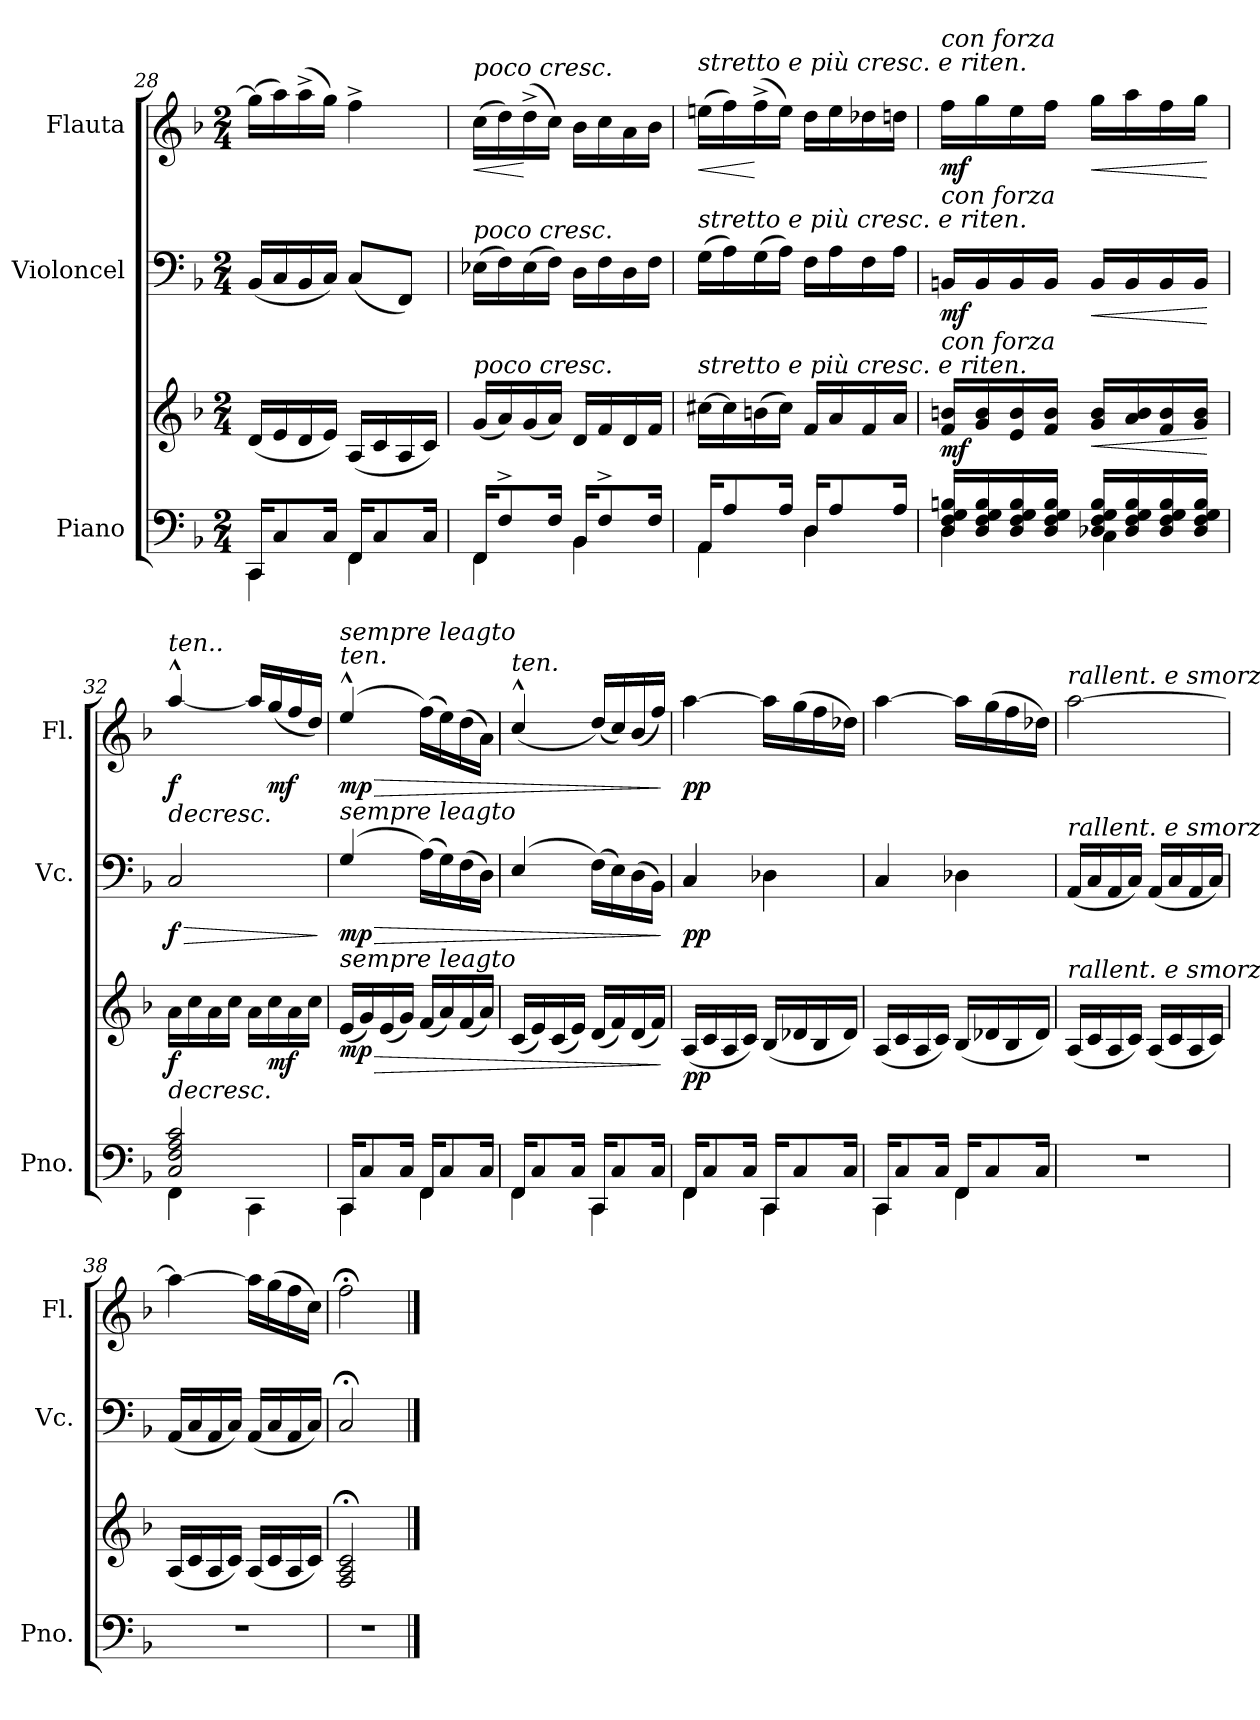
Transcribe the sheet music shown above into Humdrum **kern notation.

**kern	**kern	**dynam	**kern	**dynam	**kern	**dynam
*part3	*part3	*part3	*part2	*part2	*part1	*part1
*staff4	*staff3	*staff3/4	*staff2	*staff2	*staff1	*staff1
*I"Piano	*	*	*I"Violoncel	*	*I"Flauta	*
*I'Pno.	*	*	*I'Vc.	*	*I'Fl.	*
*clefF4	*clefG2	*	*clefF4	*	*clefG2	*
*k[b-]	*k[b-]	*	*k[b-]	*	*k[b-]	*
*M2/4	*M2/4	*	*M2/4	*	*M2/4	*
=28	=28	=28	=28	=28	=28	=28
*^	*	*	*	*	*	*
16CC/KL	4CC\	(16d/LL	.	(16BB-/LL	.	(>16gg\LL]	.
8C/	.	16e/	.	16C/	.	16aa\)	.
.	.	16d/	.	16BB-/	.	(>16aa^\	.
16C/Jk	.	16e/JJ)	.	16C/JJ)	.	16gg\JJ)	.
16FF/KL	4FF\	(16A/LL	.	(8C/L	.	4ff^\	.
8C/	.	16c/	.	.	.	.	.
.	.	16A/	.	8FF/J)	.	.	.
16C/Jk	.	16c/JJ)	.	.	.	.	.
=29	=29	=29	=29	=29	=29	=29	=29
!	!	!	!	!	!	!LO:TX:a:i:t=poco cresc.	!
!	!	!	!	!LO:TX:a:i:t=poco cresc.	!	!	!
!	!	!LO:TX:a:i:t=poco cresc.	!	!	!	!	!
!	!	!	!	!	!	!	!LO:HP:b
16FF/KL	4FF\	(16g/LL	.	(16E-X\LL	.	(16cc\LL	<
8F^/	.	16a/)	.	16F\)	.	16dd\)	.
.	.	(16g/	.	(16E-\	.	(16dd^\	[
16F/Jk	.	16a/JJ)	.	16F\JJ)	.	16cc\JJ)	.
16BB-/KL	4BB-\	16d/LL	.	16D\LL	.	16b-\LL	.
8F^/	.	16f/	.	16F\	.	16cc\	.
.	.	16d/	.	16D\	.	16a\	.
16F/Jk	.	16f/JJ	.	16F\JJ	.	16b-\JJ	.
=30	=30	=30	=30	=30	=30	=30	=30
!	!	!	!	!	!	!LO:TX:a:i:t=stretto e più cresc. e riten.	!
!	!	!	!	!LO:TX:a:i:t=stretto e più cresc. e riten.	!	!	!
!	!	!LO:TX:a:i:t=stretto e più cresc. e riten.	!	!	!	!	!
!	!	!	!	!	!	!	!LO:HP:b
16AA/KL	4AA\	[16cc#X\LL	.	(16G\LL	.	(16een\LL	<
8A/	.	16cc#\]	.	16A\)	.	16ff\)	.
.	.	(16bn\	.	(16G\	.	(16ff^\	[
16A/Jk	.	16cc#\JJ)	.	16A\JJ)	.	16ee\JJ)	.
16D/KL	4D\	16f/LL	.	16F\LL	.	16dd\LL	.
8A/	.	16a/	.	16A\	.	16ee\	.
.	.	16f/	.	16F\	.	16dd-X\	.
16A/Jk	.	16a/JJ	.	16A\JJ	.	16ddn\JJ	.
!!LO:LB:g=z
=31	=31	=31	=31	=31	=31	=31	=31
!	!	!	!	!	!	!LO:TX:a:i:t=con  forza	!
!	!	!	!	!LO:TX:a:i:t=con  forza	!	!	!
!	!	!LO:TX:a:i:t=con  forza	!	!	!	!	!
!	!	!	!LO:DY:b	!	!LO:DY:b	!	!LO:DY:b
16D/ 16F/ 16G/ 16Bn/LL	4D\	16f/ 16bn/LL	mf	16BBn/LL	mf	16ff\LL	mf
16D/ 16F/ 16G/ 16B/	.	16g/ 16b/	.	16BB/	.	16gg\	.
16D/ 16F/ 16G/ 16B/	.	16e/ 16b/	.	16BB/	.	16ee\	.
16D/ 16F/ 16G/ 16B/JJ	.	16f/ 16b/JJ	.	16BB/JJ	.	16ff\JJ	.
!	!	!	!LO:HP:b	!	!LO:HP:b	!	!LO:HP:b
16D-X/ 16F/ 16G/ 16B/LL	4C\	16g/ 16b/LL	<	16BB/LL	<	16gg\LL	<
16D-/ 16F/ 16G/ 16B/	.	16a/ 16b/	.	16BB/	.	16aa\	.
16D-/ 16F/ 16G/ 16B/	.	16f/ 16b/	.	16BB/	.	16ff\	.
16D-/ 16F/ 16G/ 16B/JJ	.	16g/ 16b/JJ	.	16BB/JJ	.	16gg\JJ	.
*v	*v	*	*	*	*	*	*
.	.	[	.	[	.	[
=32	=32	=32	=32	=32	=32	=32
*^	*	*	*	*	*	*
!	!	!	!	!	!	!LO:TX:a:i:t=ten..	!
!	!	!	!LO:HP:b	!	!LO:HP:b	!	!LO:HP:b
!	!	!	!LO:DY:n=1:b	!	!LO:DY:n=1:b	!	!LO:DY:n=1:b
2C/ 2F/ 2A/ 2c/	4FF\	16a\LL	> f	2C/	> f	[4aa^^/	> f
.	.	16cc\	.	.	.	.	.
.	.	16a\	.	.	.	.	.
.	.	16cc\JJ	.	.	.	.	.
.	4CC\	16a\LL	.	.	.	16aa/LL]	.
!	!	!	!LO:DY:n=2:b	!	!	!	!LO:DY:n=2:b
.	.	16cc\	mf	.	.	(16gg/	mf
.	.	16a\	.	.	.	16ff/	.
.	.	16cc\JJ	.	.	.	16dd/JJ)	.
*v	*v	*	*	*	*	*	*
.	.	]	.	]	.	]
=33	=33	=33	=33	=33	=33	=33
*^	*	*	*	*	*	*
!	!	!	!	!	!	!LO:TX:a:i:t=ten.	!
!	!	!	!	!	!	!LO:TX:a:i:t=sempre leagto	!
!	!	!	!	!LO:TX:a:i:t=sempre leagto	!	!	!
!	!	!LO:TX:a:i:t=sempre leagto	!	!	!	!	!
!	!	!	!LO:HP:b	!	!LO:HP:b	!	!LO:HP:b
!	!	!	!LO:DY:n=1:b	!	!LO:DY:n=1:b	!	!LO:DY:n=1:b
16CC/KL	4CC\	(16e/LL	> mp	(>4G/	> mp	(>4ee^^/	> mp
8C/	.	16g/)	.	.	.	.	.
.	.	(16e/	.	.	.	.	.
16C/Jk	.	16g/JJ)	.	.	.	.	.
16FF/KL	4FF\	(16f/LL	.	(16A\LL)	.	(16ff\LL)	.
8C/	.	16a/)	.	16G\)	.	16ee\)	.
.	.	(16f/	.	(16F\	.	(16dd\	.
16C/Jk	.	16a/JJ)	.	16D\JJ)	.	16a\JJ)	.
=34	=34	=34	=34	=34	=34	=34	=34
!	!	!	!	!	!	!LO:TX:a:i:t=ten.	!
16FF/KL	4FF\	(16c/LL	.	(>4E/	.	(>4cc^^/	.
8C/	.	16e/)	.	.	.	.	.
.	.	(16c/	.	.	.	.	.
16C/Jk	.	16e/JJ)	.	.	.	.	.
16CC/KL	4CC\	(16d/LL	.	(16F\LL)	.	(16dd/LL)	.
8C/	.	16f/)	.	16E\)	.	16cc/)	.
.	.	(16d/	.	(16D\	.	(16b-/	.
16C/Jk	.	16f/JJ)	.	16BB-\JJ)	.	16ff/JJ)	.
*v	*v	*	*	*	*	*	*
.	.	]	.	]	.	]
=35	=35	=35	=35	=35	=35	=35
*^	*	*	*	*	*	*
!	!	!	!LO:DY:b	!	!LO:DY:b	!	!LO:DY:b
16FF/KL	4FF\	(16A/LL	pp	4C/	pp	[4aa\	pp
8C/	.	16c/	.	.	.	.	.
.	.	16A/	.	.	.	.	.
16C/Jk	.	16c/JJ)	.	.	.	.	.
16CC/KL	4CC\	(16B-/LL	.	4D-X\	.	16aa\LL]	.
8C/	.	16d-X/	.	.	.	(16gg\	.
.	.	16B-/	.	.	.	16ff\	.
16C/Jk	.	16d-/JJ)	.	.	.	16dd-X\JJ)	.
!!LO:LB:g=z
=36	=36	=36	=36	=36	=36	=36	=36
16CC/KL	4CC\	(16A/LL	.	4C/	.	[4aa\	.
8C/	.	16c/	.	.	.	.	.
.	.	16A/	.	.	.	.	.
16C/Jk	.	16c/JJ)	.	.	.	.	.
16FF/KL	4FF\	(16B-/LL	.	4D-X\	.	16aa\LL]	.
8C/	.	16d-X/	.	.	.	(16gg\	.
.	.	16B-/	.	.	.	16ff\	.
16C/Jk	.	16d-/JJ)	.	.	.	16dd-X\JJ)	.
*v	*v	*	*	*	*	*	*
=37	=37	=37	=37	=37	=37	=37
!	!	!	!	!	!LO:TX:a:i:t=rallent. e smorz.	!
!	!	!	!LO:TX:a:i:t=rallent. e smorz.	!	!	!
!	!LO:TX:a:i:t=rallent. e smorz.	!	!	!	!	!
2r	(16A/LL	.	(16AA/LL	.	[2aa\	.
.	16c/	.	16C/	.	.	.
.	16A/	.	16AA/	.	.	.
.	16c/JJ)	.	16C/JJ)	.	.	.
.	(16A/LL	.	(16AA/LL	.	.	.
.	16c/	.	16C/	.	.	.
.	16A/	.	16AA/	.	.	.
.	16c/JJ)	.	16C/JJ)	.	.	.
=38	=38	=38	=38	=38	=38	=38
2r	(16A/LL	.	(16AA/LL	.	4aa\_	.
.	16c/	.	16C/	.	.	.
.	16A/	.	16AA/	.	.	.
.	16c/JJ)	.	16C/JJ)	.	.	.
.	(16A/LL	.	(16AA/LL	.	16aa\LL]	.
.	16c/	.	16C/	.	(>16gg\	.
.	16A/	.	16AA/	.	16ff\	.
.	16c/JJ)	.	16C/JJ)	.	16cc\JJ)	.
=39	=39	=39	=39	=39	=39	=39
2r	2F/;< 2A/;< 2c/;<	.	2C;</	.	2ff;<\	.
==	==	==	==	==	==	==
*-	*-	*-	*-	*-	*-	*-
